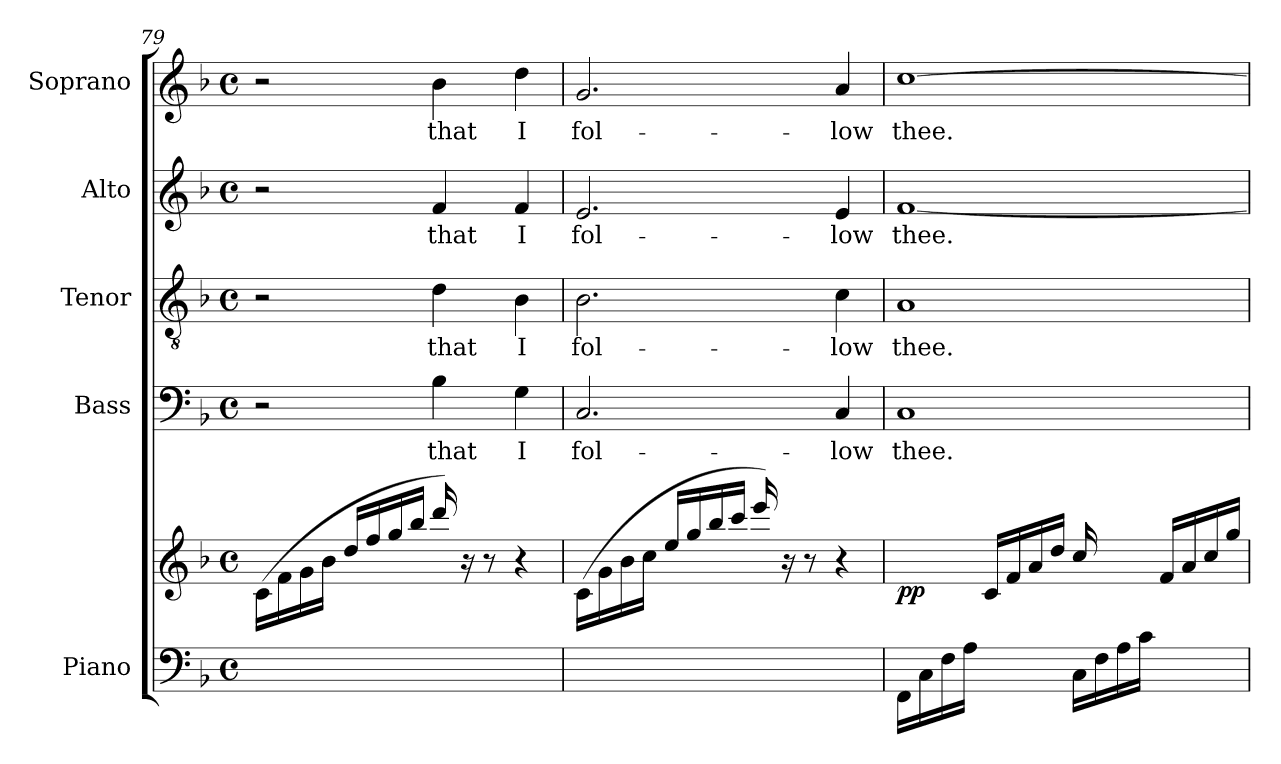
**kern	**kern	**dynam	**kern	**text	**kern	**text	**kern	**text	**kern	**text
*part5	*part5	*part5	*part4	*part4	*part3	*part3	*part2	*part2	*part1	*part1
*staff6	*staff5	*staff5/6	*staff4	*staff4	*staff3	*staff3	*staff2	*staff2	*staff1	*staff1
*I"Piano	*	*	*I"Bass	*	*I"Tenor	*	*I"Alto	*	*I"Soprano	*
*I'Pno	*	*	*	*	*	*	*	*	*	*
*clefF4	*clefG2	*	*clefF4	*	*clefGv2	*	*clefG2	*	*clefG2	*
*k[b-]	*k[b-]	*	*k[b-]	*	*k[b-]	*	*k[b-]	*	*k[b-]	*
*M4/4	*M4/4	*	*M4/4	*	*M4/4	*	*M4/4	*	*M4/4	*
*met(c)	*met(c)	*	*met(c)	*	*met(c)	*	*met(c)	*	*met(c)	*
=79	=79	=79	=79	=79	=79	=79	=79	=79	=79	=79
1ryy	(<16c\LL	.	2r	.	2r	.	2r	.	2r	.
.	16f\	.	.	.	.	.	.	.	.	.
.	16g\	.	.	.	.	.	.	.	.	.
.	16b-\JJ	.	.	.	.	.	.	.	.	.
.	16dd/LL	.	.	.	.	.	.	.	.	.
.	16ff/	.	.	.	.	.	.	.	.	.
.	16gg/	.	.	.	.	.	.	.	.	.
.	16bb-/JJ	.	.	.	.	.	.	.	.	.
.	16ddd/)	.	4B-\	that	4d\	that	4f/	that	4b-\	that
.	16r	.	.	.	.	.	.	.	.	.
.	8r	.	.	.	.	.	.	.	.	.
.	4r	.	4G\	I	4B-\	I	4f/	I	4dd\	I
=80	=80	=80	=80	=80	=80	=80	=80	=80	=80	=80
1ryy	(<16c\LL	.	2.C/	fol-	2.B-\	fol-	2.e/	fol-	2.g/	fol-
.	16g\	.	.	.	.	.	.	.	.	.
.	16b-\	.	.	.	.	.	.	.	.	.
.	16cc\JJ	.	.	.	.	.	.	.	.	.
.	16ee/LL	.	.	.	.	.	.	.	.	.
.	16gg/	.	.	.	.	.	.	.	.	.
.	16bb-/	.	.	.	.	.	.	.	.	.
.	16ccc/JJ	.	.	.	.	.	.	.	.	.
.	16eee/)	.	.	.	.	.	.	.	.	.
.	16r	.	.	.	.	.	.	.	.	.
.	8r	.	.	.	.	.	.	.	.	.
.	4r	.	4C/	-low	4c\	-low	4e/	-low	4a/	-low
=81	=81	=81	=81	=81	=81	=81	=81	=81	=81	=81
*^	*^	*	*	*	*	*	*	*	*	*
*	*^	*	*	*	*	*	*	*	*	*	*	*
!	!	!	!	!	!LO:DY:b	!	!	!	!	!	!	!	!
(<16FF\LL	2ryy	1ryy	4ryy	2.ryy	pp	1C	thee.	1A	thee.	[1f	thee.	[1cc	thee.
16C\	.	.	.	.	.	.	.	.	.	.	.	.	.
16F\	.	.	.	.	.	.	.	.	.	.	.	.	.
16A\JJ	.	.	.	.	.	.	.	.	.	.	.	.	.
2.ryy	.	.	16c/LL	.	.	.	.	.	.	.	.	.	.
.	.	.	16f/	.	.	.	.	.	.	.	.	.	.
.	.	.	16a/	.	.	.	.	.	.	.	.	.	.
.	.	.	16dd/JJ	.	.	.	.	.	.	.	.	.	.
.	(<16C\LL	.	16cc/)	.	.	.	.	.	.	.	.	.	.
.	16F\	.	16ryy	.	.	.	.	.	.	.	.	.	.
.	16A\	.	8ryy	.	.	.	.	.	.	.	.	.	.
.	16c\JJ	.	.	.	.	.	.	.	.	.	.	.	.
.	4ryy	.	4ryy	16f/LL	.	.	.	.	.	.	.	.	.
.	.	.	.	16a/	.	.	.	.	.	.	.	.	.
.	.	.	.	16cc/	.	.	.	.	.	.	.	.	.
.	.	.	.	16gg/JJ)	.	.	.	.	.	.	.	.	.
*v	*v	*v	*	*	*	*	*	*	*	*	*	*	*
*	*v	*v	*	*	*	*	*	*	*	*	*
=	=	=	=	=	=	=	=	=	=	=
*-	*-	*-	*-	*-	*-	*-	*-	*-	*-	*-
